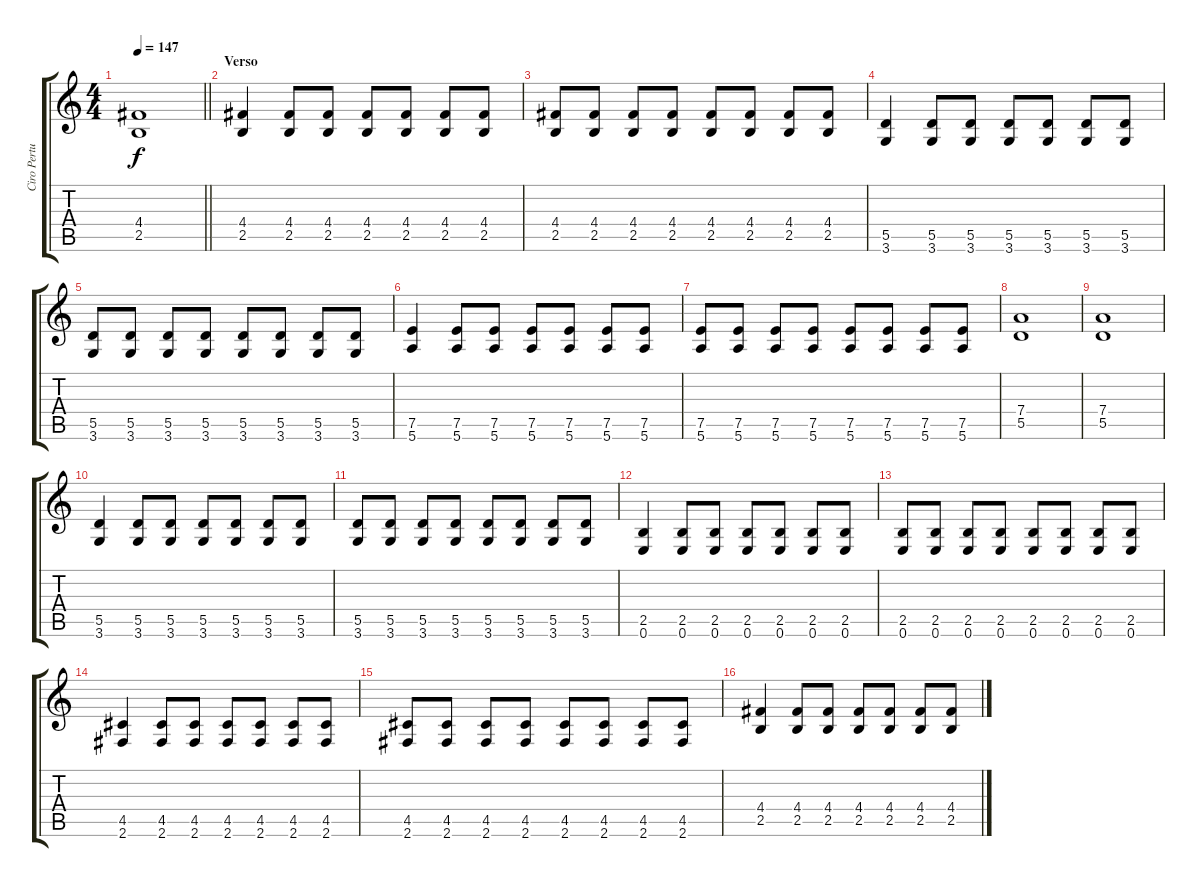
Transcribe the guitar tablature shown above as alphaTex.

\track ("Ciro Pertusi" "Ciro Pertu") {instrument distortionguitar}
\staff {score tabs}
\tuning (E4 B3 G3 D3 A2 E2) {hide}
\ts (4 4)
\tempo 147
\clef g2
\barLineRight lightlight
\ks c
(4.4{t} 2.5{t}).1{dy f} |
\section ("" "Verso")
(4.4 2.5).4 (4.4 2.5).8 (4.4 2.5).8 (4.4 2.5).8 (4.4 2.5).8 (4.4 2.5).8 (4.4 2.5).8 |
(4.4 2.5).8 (4.4 2.5).8 (4.4 2.5).8 (4.4 2.5).8 (4.4 2.5).8 (4.4 2.5).8 (4.4 2.5).8 (4.4 2.5).8 |
(5.5 3.6).4 (5.5 3.6).8 (5.5 3.6).8 (5.5 3.6).8 (5.5 3.6).8 (5.5 3.6).8 (5.5 3.6).8 |
(5.5 3.6).8 (5.5 3.6).8 (5.5 3.6).8 (5.5 3.6).8 (5.5 3.6).8 (5.5 3.6).8 (5.5 3.6).8 (5.5 3.6).8 |
(7.5 5.6).4 (7.5 5.6).8 (7.5 5.6).8 (7.5 5.6).8 (7.5 5.6).8 (7.5 5.6).8 (7.5 5.6).8 |
(7.5 5.6).8 (7.5 5.6).8 (7.5 5.6).8 (7.5 5.6).8 (7.5 5.6).8 (7.5 5.6).8 (7.5 5.6).8 (7.5 5.6).8 |
(7.4 5.5).1 |
(7.4 5.5).1 |
(5.5 3.6).4 (5.5 3.6).8 (5.5 3.6).8 (5.5 3.6).8 (5.5 3.6).8 (5.5 3.6).8 (5.5 3.6).8 |
(5.5 3.6).8 (5.5 3.6).8 (5.5 3.6).8 (5.5 3.6).8 (5.5 3.6).8 (5.5 3.6).8 (5.5 3.6).8 (5.5 3.6).8 |
(2.5 0.6).4 (2.5 0.6).8 (2.5 0.6).8 (2.5 0.6).8 (2.5 0.6).8 (2.5 0.6).8 (2.5 0.6).8 |
(2.5 0.6).8 (2.5 0.6).8 (2.5 0.6).8 (2.5 0.6).8 (2.5 0.6).8 (2.5 0.6).8 (2.5 0.6).8 (2.5 0.6).8 |
(4.5 2.6).4 (4.5 2.6).8 (4.5 2.6).8 (4.5 2.6).8 (4.5 2.6).8 (4.5 2.6).8 (4.5 2.6).8 |
(4.5 2.6).8 (4.5 2.6).8 (4.5 2.6).8 (4.5 2.6).8 (4.5 2.6).8 (4.5 2.6).8 (4.5 2.6).8 (4.5 2.6).8 |
(4.4 2.5).4 (4.4 2.5).8 (4.4 2.5).8 (4.4 2.5).8 (4.4 2.5).8 (4.4 2.5).8 (4.4 2.5).8
